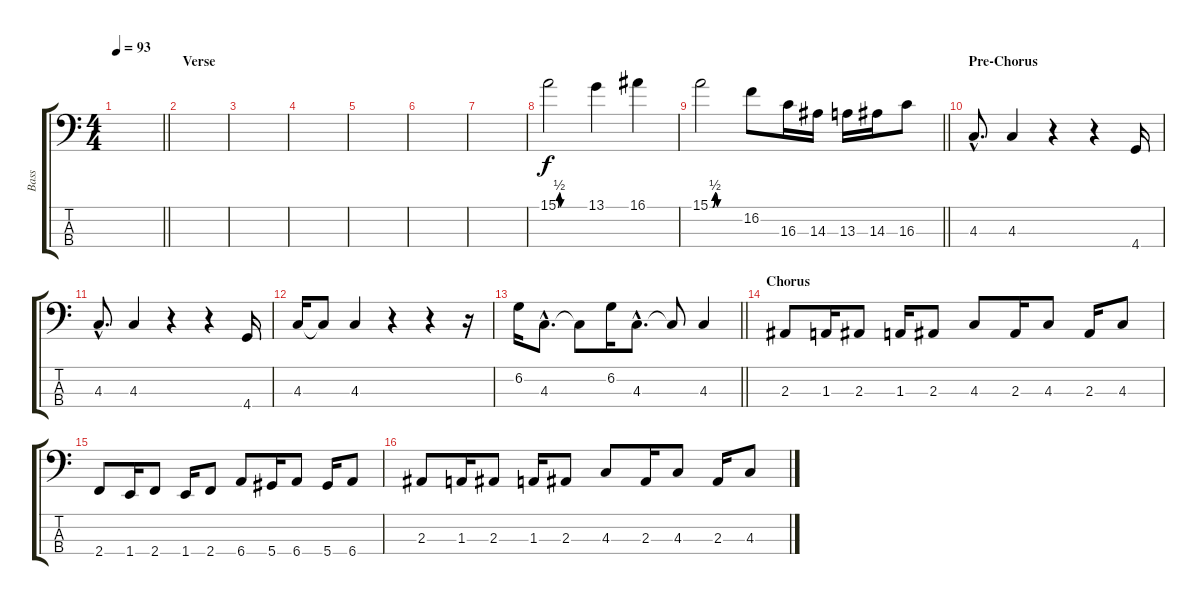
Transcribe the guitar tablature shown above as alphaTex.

\track ("Bass" "Bass") {instrument electricbassfinger}
\staff {score tabs}
\tuning (Gb2 Db2 Ab1 Eb1) {hide}
\ts (4 4)
\tempo 93
\clef f4
\barLineRight lightlight
\ks c
|
\section ("" "Verse")
|
|
|
|
|
|
15.1{be (custom 0 0 3 2 6 0 10 0 15 0 30 0 45 0 60 0)}.2 13.1.4 16.1.4 |
\barLineRight lightlight
15.1{be (custom 0 0 5 0 10 2 15 0 20 0 30 0 45 0 60 0)}.2 16.2.8 16.3.16 14.3.16 13.3.16 14.3.16 16.3.8 |
\section ("" "Pre-Chorus")
4.3{hac}.8{d} 4.3.4 r.4 r.4 4.4.16 |
4.3{hac}.8{d} 4.3.4 r.4 r.4 4.4.16 |
4.3.16 4.3{t}.8 4.3.4 r.4 r.4 r.16 |
\barLineRight lightlight
6.2.16 4.3{hac}.8{d} 4.3{t}.8 6.2.16 4.3{hac}.8{d} 4.3{t}.8 4.3.4 |
\section ("" "Chorus")
2.3.8 1.3.16 2.3.8 1.3.16 2.3.8 4.3.8 2.3.16 4.3.8 2.3.16 4.3.8 |
2.4.8 1.4.16 2.4.8 1.4.16 2.4.8 6.4.8 5.4.16 6.4.8 5.4.16 6.4.8 |
2.3.8 1.3.16 2.3.8 1.3.16 2.3.8 4.3.8 2.3.16 4.3.8 2.3.16 4.3.8
